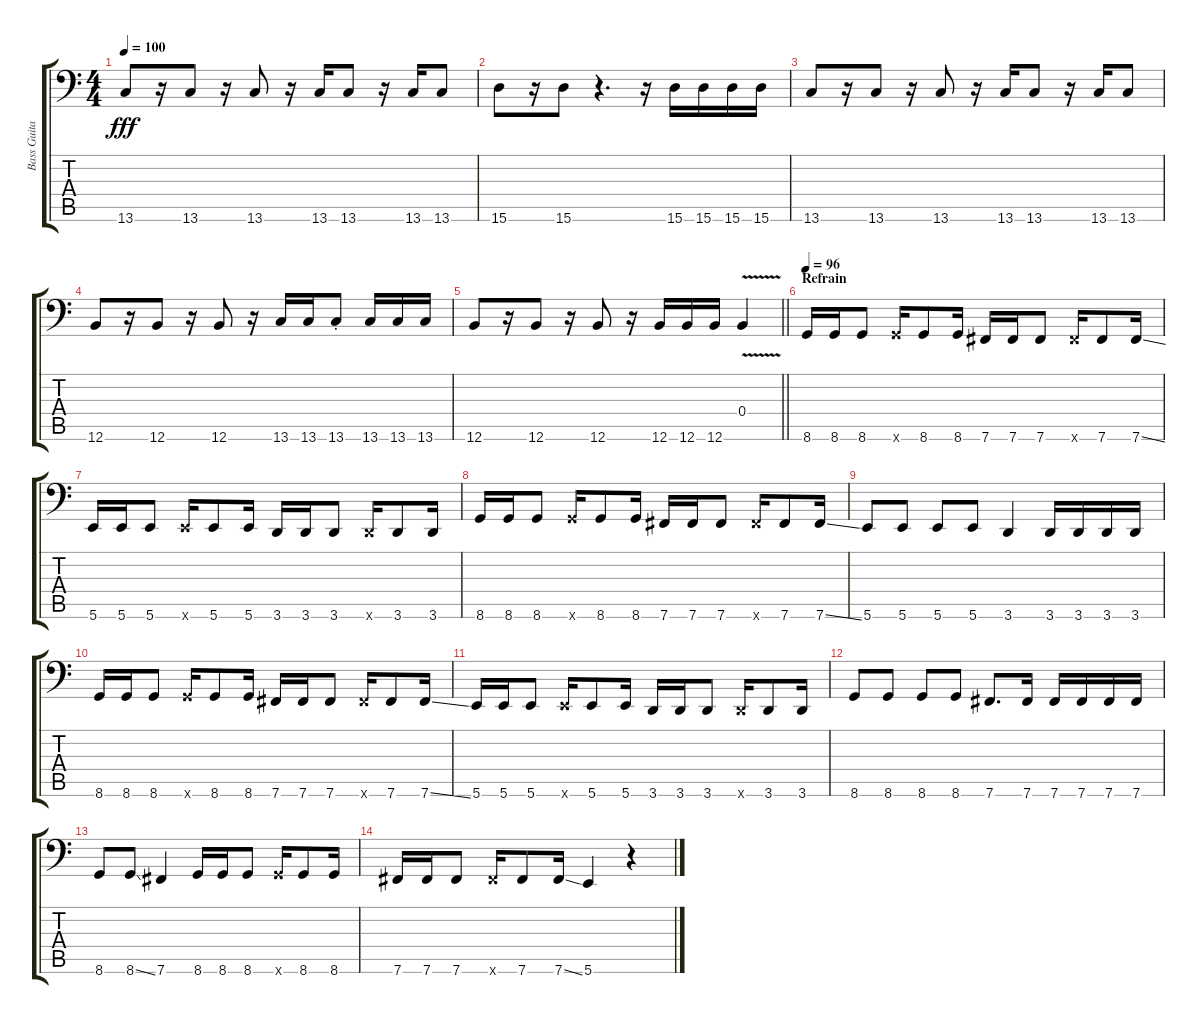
\track ("Bass Guitar" "Bass Guita") {instrument electricbassfinger}
\staff {score tabs}
\tuning (Db3 Ab2 E2 B1 Gb1 B0) {hide}
\ts (4 4)
\tempo 100
\clef f4
\ks c
13.6.8{dy fff} r.16 13.6.8 r.16 13.6.8 r.16 13.6.16 13.6.8 r.16 13.6.16 13.6.8 |
15.6.8 r.16 15.6.8 r.4{d} r.16 15.6.16 15.6.16 15.6.16 15.6.16 |
13.6.8 r.16 13.6.8 r.16 13.6.8 r.16 13.6.16 13.6.8 r.16 13.6.16 13.6.8 |
12.6.8 r.16 12.6.8 r.16 12.6.8 r.16 13.6.16 13.6.16 13.6{st}.8 13.6.16 13.6.16 13.6.16 |
\barLineRight lightlight
12.6.8 r.16 12.6.8 r.16 12.6.8 r.16 12.6.16 12.6.16 12.6.16 0.4{v}.4 |
\section ("" "Refrain")
\tempo 96
8.6.16 8.6.16 8.6.8 8.6{x}.16 8.6.8 8.6.16 7.6.16 7.6.16 7.6.8 7.6{x}.16 7.6.8 7.6{ss}.16 |
5.6.16 5.6.16 5.6.8 5.6{x}.16 5.6.8 5.6.16 3.6.16 3.6.16 3.6.8 3.6{x}.16 3.6.8 3.6.16 |
8.6.16 8.6.16 8.6.8 8.6{x}.16 8.6.8 8.6.16 7.6.16 7.6.16 7.6.8 7.6{x}.16 7.6.8 7.6{ss}.16 |
5.6.8 5.6.8 5.6.8 5.6.8 3.6.4 3.6.16 3.6.16 3.6.16 3.6.16 |
8.6.16 8.6.16 8.6.8 8.6{x}.16 8.6.8 8.6.16 7.6.16 7.6.16 7.6.8 7.6{x}.16 7.6.8 7.6{ss}.16 |
5.6.16 5.6.16 5.6.8 5.6{x}.16 5.6.8 5.6.16 3.6.16 3.6.16 3.6.8 3.6{x}.16 3.6.8 3.6.16 |
8.6.8 8.6.8 8.6.8 8.6.8 7.6.8{d} 7.6.16 7.6.16 7.6.16 7.6.16 7.6.16 |
8.6.8 8.6{ss}.8 7.6.4 8.6.16 8.6.16 8.6.8 8.6{x}.16 8.6.8 8.6.16 |
7.6.16 7.6.16 7.6.8 7.6{x}.16 7.6.8 7.6{ss}.16 5.6.4 r.4
